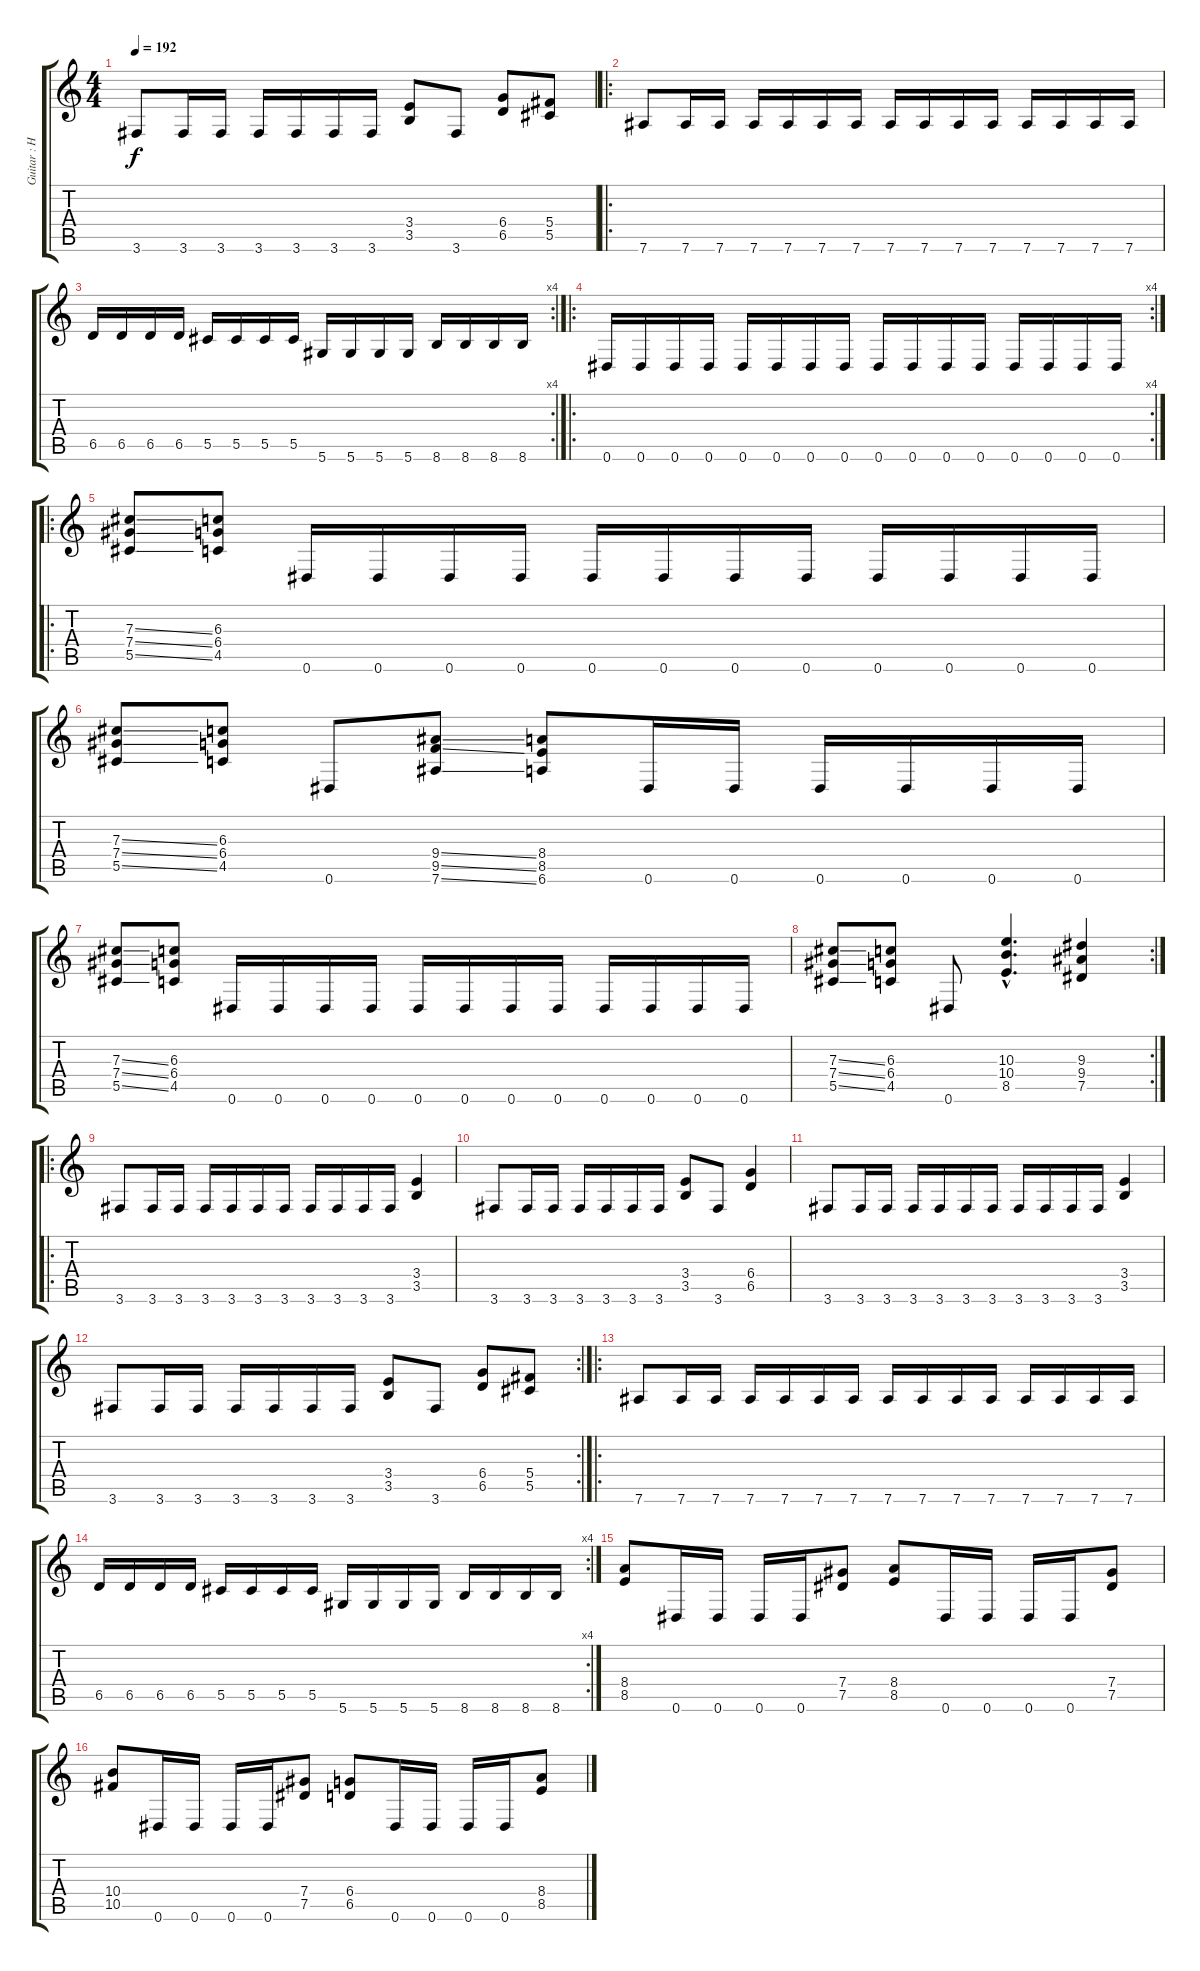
\track ("Guitar : Hanneman" "Guitar : H") {instrument distortionguitar}
\staff {score tabs}
\tuning (Eb4 Bb3 Gb3 Db3 Ab2 Eb2) {hide}
\ts (4 4)
\tempo 192
\clef g2
\ks c
3.6.8{dy f} 3.6.16 3.6.16 3.6.16 3.6.16 3.6.16 3.6.16 (3.4 3.5).8 3.6.8 (6.4 6.5).8 (5.4 5.5).8 |
\ro
7.6.8 7.6.16 7.6.16 7.6.16 7.6.16 7.6.16 7.6.16 7.6.16 7.6.16 7.6.16 7.6.16 7.6.16 7.6.16 7.6.16 7.6.16 |
\rc 4
6.5.16 6.5.16 6.5.16 6.5.16 5.5.16 5.5.16 5.5.16 5.5.16 5.6.16 5.6.16 5.6.16 5.6.16 8.6.16 8.6.16 8.6.16 8.6.16 |
\ro
\rc 4
0.6.16 0.6.16 0.6.16 0.6.16 0.6.16 0.6.16 0.6.16 0.6.16 0.6.16 0.6.16 0.6.16 0.6.16 0.6.16 0.6.16 0.6.16 0.6.16 |
\ro
(7.3{ss} 7.4{ss} 5.5{ss}).8 (6.3 6.4 4.5).8 0.6.16 0.6.16 0.6.16 0.6.16 0.6.16 0.6.16 0.6.16 0.6.16 0.6.16 0.6.16 0.6.16 0.6.16 |
(7.3{ss} 7.4{ss} 5.5{ss}).8 (6.3 6.4 4.5).8 0.6.8 (9.4{ss} 9.5{ss} 7.6{ss}).8 (8.4 8.5 6.6).8 0.6.16 0.6.16 0.6.16 0.6.16 0.6.16 0.6.16 |
(7.3{ss} 7.4{ss} 5.5{ss}).8 (6.3 6.4 4.5).8 0.6.16 0.6.16 0.6.16 0.6.16 0.6.16 0.6.16 0.6.16 0.6.16 0.6.16 0.6.16 0.6.16 0.6.16 |
\rc 2
(7.3{ss} 7.4{ss} 5.5{ss}).8 (6.3 6.4 4.5).8 0.6.8 (10.3{hac} 10.4{hac} 8.5{hac}).4{d} (9.3 9.4 7.5).4 |
\ro
3.6.8 3.6.16 3.6.16 3.6.16 3.6.16 3.6.16 3.6.16 3.6.16 3.6.16 3.6.16 3.6.16 (3.4 3.5).4 |
3.6.8 3.6.16 3.6.16 3.6.16 3.6.16 3.6.16 3.6.16 (3.4 3.5).8 3.6.8 (6.4 6.5).4 |
3.6.8 3.6.16 3.6.16 3.6.16 3.6.16 3.6.16 3.6.16 3.6.16 3.6.16 3.6.16 3.6.16 (3.4 3.5).4 |
\rc 2
3.6.8 3.6.16 3.6.16 3.6.16 3.6.16 3.6.16 3.6.16 (3.4 3.5).8 3.6.8 (6.4 6.5).8 (5.4 5.5).8 |
\ro
7.6.8 7.6.16 7.6.16 7.6.16 7.6.16 7.6.16 7.6.16 7.6.16 7.6.16 7.6.16 7.6.16 7.6.16 7.6.16 7.6.16 7.6.16 |
\rc 4
6.5.16 6.5.16 6.5.16 6.5.16 5.5.16 5.5.16 5.5.16 5.5.16 5.6.16 5.6.16 5.6.16 5.6.16 8.6.16 8.6.16 8.6.16 8.6.16 |
(8.4 8.5).8 0.6.16 0.6.16 0.6.16 0.6.16 (7.4 7.5).8 (8.4 8.5).8 0.6.16 0.6.16 0.6.16 0.6.16 (7.4 7.5).8 |
(10.4 10.5).8 0.6.16 0.6.16 0.6.16 0.6.16 (7.4 7.5).8 (6.4 6.5).8 0.6.16 0.6.16 0.6.16 0.6.16 (8.4 8.5).8
